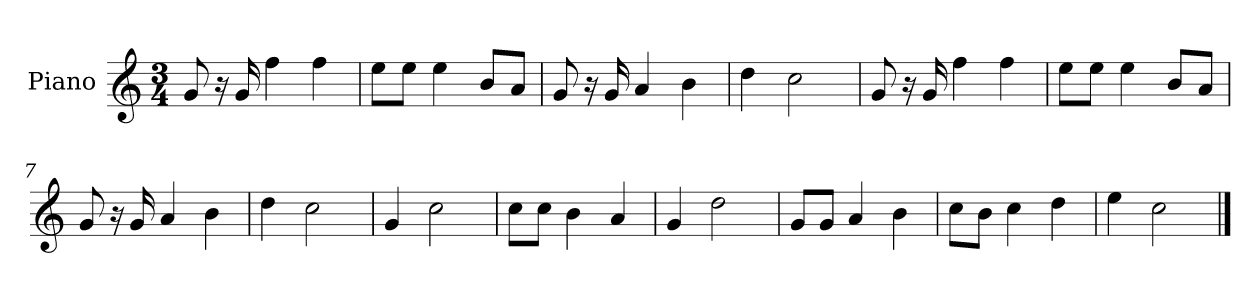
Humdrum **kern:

**kern
*part1
*staff1
*I"Piano
*I'P-no
*clefG2
*k[]
*M3/4
*MM182
=1
8g/
16r
16g/
4ff\
4ff\
=2
8ee\L
8ee\J
4ee\
8b/L
8a/J
=3
8g/
16r
16g/
4a/
4b\
=4
4dd\
2cc\
=5
8g/
16r
16g/
4ff\
4ff\
=6
8ee\L
8ee\J
4ee\
8b/L
8a/J
=7
8g/
16r
16g/
4a/
4b\
!!LO:LB:g=z
=8
4dd\
2cc\
=9
4g/
2cc\
=10
8cc\L
8cc\J
4b\
4a/
=11
4g/
2dd\
=12
8g/L
8g/J
4a/
4b\
=13
8cc\L
8b\J
4cc\
4dd\
=14
4ee\
2cc\
==
*-
